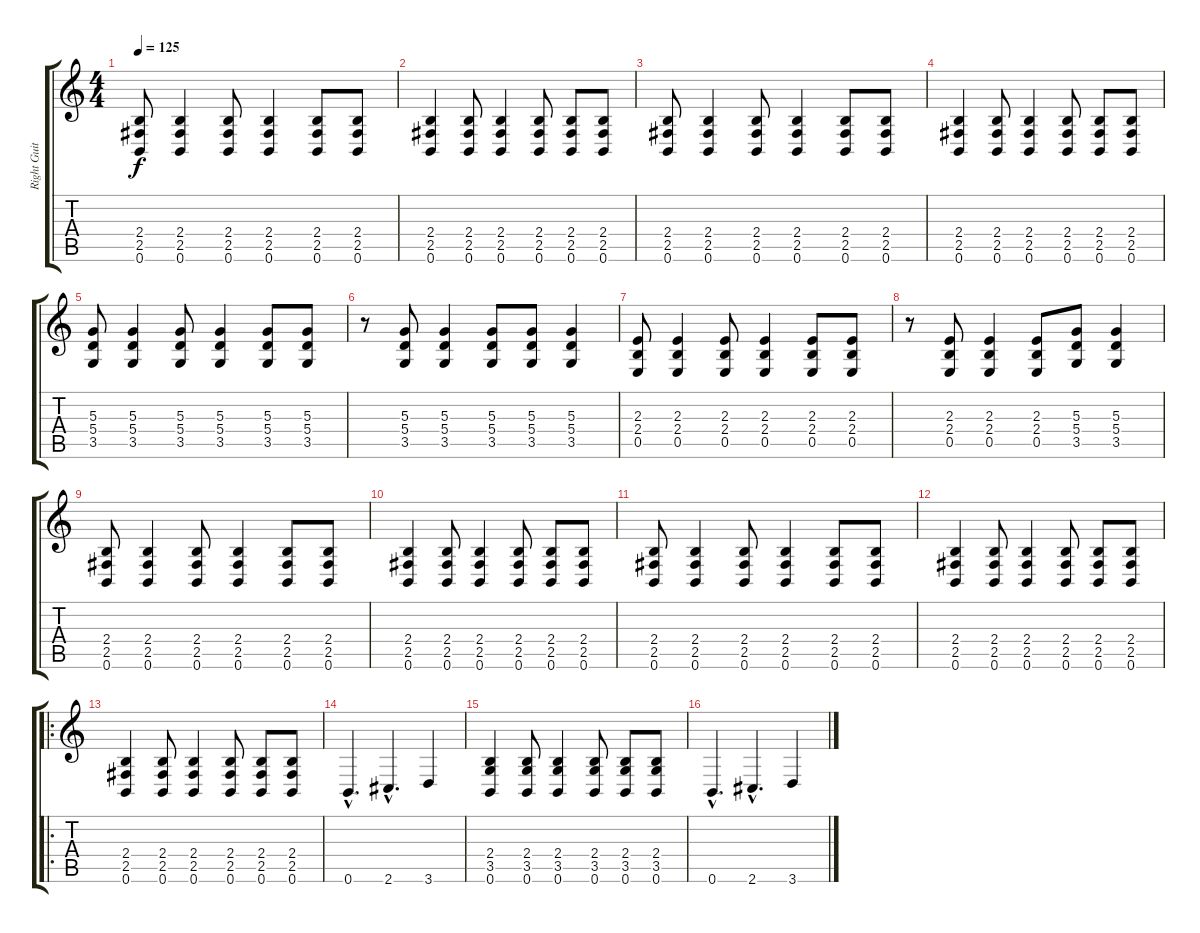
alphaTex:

\track ("Right Guitar" "Right Guit") {instrument distortionguitar}
\staff {score tabs}
\tuning (B3 Gb3 D3 A2 E2 B1) {hide}
\ts (4 4)
\tempo 125
\clef g2
\ks c
(2.4 2.5 0.6).8{dy f} (2.4 2.5 0.6).4 (2.4 2.5 0.6).8 (2.4 2.5 0.6).4 (2.4 2.5 0.6).8 (2.4 2.5 0.6).8 |
(2.4 2.5 0.6).4 (2.4 2.5 0.6).8 (2.4 2.5 0.6).4 (2.4 2.5 0.6).8 (2.4 2.5 0.6).8 (2.4 2.5 0.6).8 |
(2.4 2.5 0.6).8 (2.4 2.5 0.6).4 (2.4 2.5 0.6).8 (2.4 2.5 0.6).4 (2.4 2.5 0.6).8 (2.4 2.5 0.6).8 |
(2.4 2.5 0.6).4 (2.4 2.5 0.6).8 (2.4 2.5 0.6).4 (2.4 2.5 0.6).8 (2.4 2.5 0.6).8 (2.4 2.5 0.6).8 |
(5.3 5.4 3.5).8 (5.3 5.4 3.5).4 (5.3 5.4 3.5).8 (5.3 5.4 3.5).4 (5.3 5.4 3.5).8 (5.3 5.4 3.5).8 |
r.8 (5.3 5.4 3.5).8 (5.3 5.4 3.5).4 (5.3 5.4 3.5).8 (5.3 5.4 3.5).8 (5.3 5.4 3.5).4 |
(2.3 2.4 0.5).8 (2.3 2.4 0.5).4 (2.3 2.4 0.5).8 (2.3 2.4 0.5).4 (2.3 2.4 0.5).8 (2.3 2.4 0.5).8 |
r.8 (2.3 2.4 0.5).8 (2.3 2.4 0.5).4 (2.3 2.4 0.5).8 (5.3 5.4 3.5).8 (5.3 5.4 3.5).4 |
(2.4 2.5 0.6).8 (2.4 2.5 0.6).4 (2.4 2.5 0.6).8 (2.4 2.5 0.6).4 (2.4 2.5 0.6).8 (2.4 2.5 0.6).8 |
(2.4 2.5 0.6).4 (2.4 2.5 0.6).8 (2.4 2.5 0.6).4 (2.4 2.5 0.6).8 (2.4 2.5 0.6).8 (2.4 2.5 0.6).8 |
(2.4 2.5 0.6).8 (2.4 2.5 0.6).4 (2.4 2.5 0.6).8 (2.4 2.5 0.6).4 (2.4 2.5 0.6).8 (2.4 2.5 0.6).8 |
(2.4 2.5 0.6).4 (2.4 2.5 0.6).8 (2.4 2.5 0.6).4 (2.4 2.5 0.6).8 (2.4 2.5 0.6).8 (2.4 2.5 0.6).8 |
\ro
(2.4 2.5 0.6).4 (2.4 2.5 0.6).8 (2.4 2.5 0.6).4 (2.4 2.5 0.6).8 (2.4 2.5 0.6).8 (2.4 2.5 0.6).8 |
0.6{hac}.4{d} 2.6{hac}.4{d} 3.6.4 |
(2.4 3.5 0.6).4 (2.4 3.5 0.6).8 (2.4 3.5 0.6).4 (2.4 3.5 0.6).8 (2.4 3.5 0.6).8 (2.4 3.5 0.6).8 |
0.6{hac}.4{d} 2.6{hac}.4{d} 3.6.4
